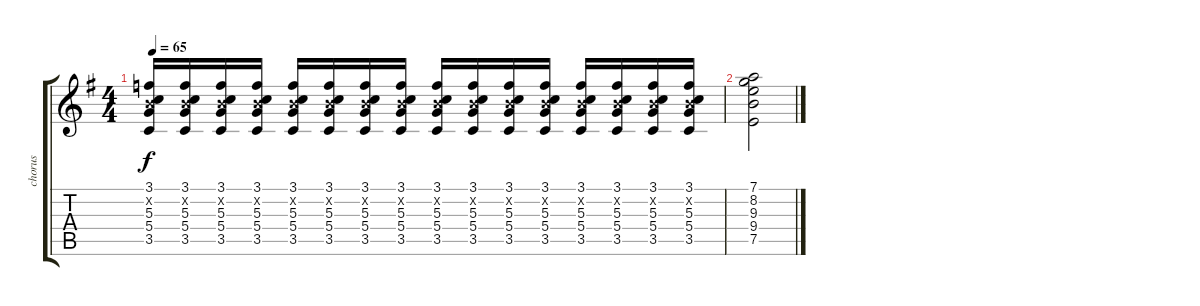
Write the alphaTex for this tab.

\track ("chorus" "chorus") {instrument overdrivenguitar}
\staff {score tabs}
\tuning (D4 B3 G3 D3 A2 D2) {hide}
\ts (4 4)
\tempo 65
\clef g2
\ks g
(3.1 0.2{x} 5.3 5.4 3.5).16{dy f} (3.1 0.2{x} 5.3 5.4 3.5).16 (3.1 0.2{x} 5.3 5.4 3.5).16 (3.1 0.2{x} 5.3 5.4 3.5).16 (3.1 0.2{x} 5.3 5.4 3.5).16 (3.1 0.2{x} 5.3 5.4 3.5).16 (3.1 0.2{x} 5.3 5.4 3.5).16 (3.1 0.2{x} 5.3 5.4 3.5).16 (3.1 0.2{x} 5.3 5.4 3.5).16 (3.1 0.2{x} 5.3 5.4 3.5).16 (3.1 0.2{x} 5.3 5.4 3.5).16 (3.1 0.2{x} 5.3 5.4 3.5).16 (3.1 0.2{x} 5.3 5.4 3.5).16 (3.1 0.2{x} 5.3 5.4 3.5).16 (3.1 0.2{x} 5.3 5.4 3.5).16 (3.1 0.2{x} 5.3 5.4 3.5).16 |
(7.1 8.2 9.3 9.4 7.5).2
